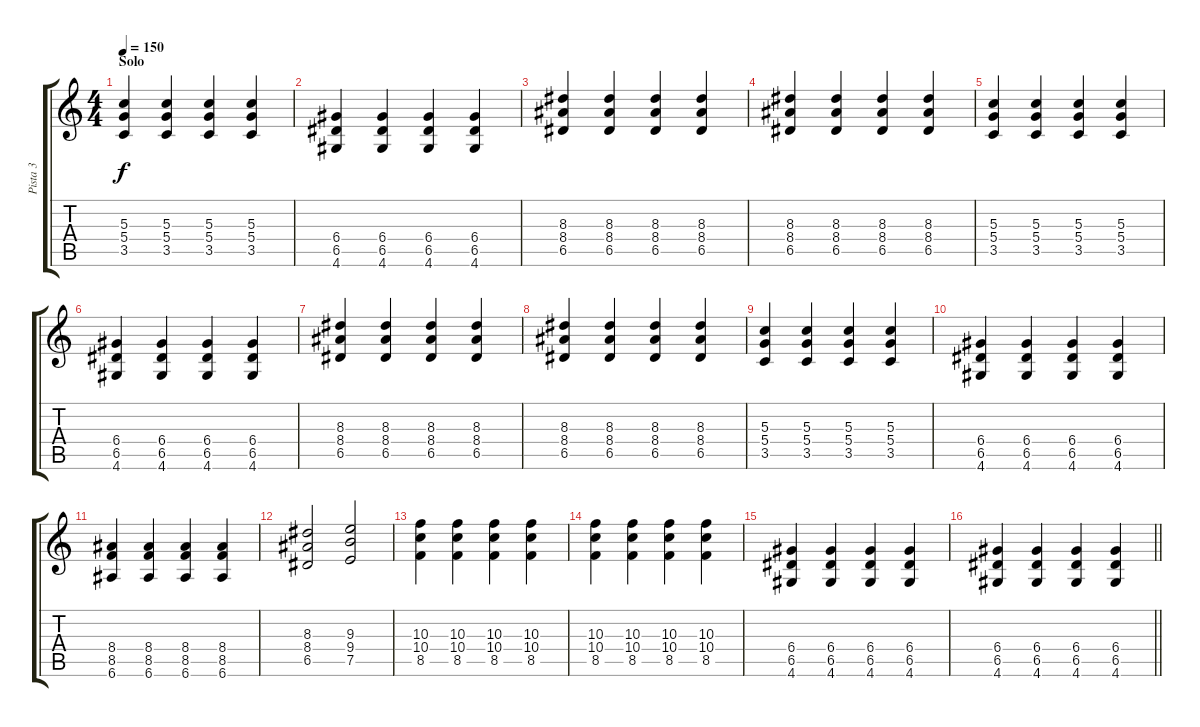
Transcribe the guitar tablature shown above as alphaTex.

\track ("Pista 3" "Pista 3") {instrument distortionguitar}
\staff {score tabs}
\tuning (E4 B3 G3 D3 A2 E2) {hide}
\ts (4 4)
\section ("" "Solo")
\tempo 150
\clef g2
\ks c
(5.3 5.4 3.5).4{dy f} (5.3 5.4 3.5).4 (5.3 5.4 3.5).4 (5.3 5.4 3.5).4 |
(6.4 6.5 4.6).4 (6.4 6.5 4.6).4 (6.4 6.5 4.6).4 (6.4 6.5 4.6).4 |
(8.3 8.4 6.5).4 (8.3 8.4 6.5).4 (8.3 8.4 6.5).4 (8.3 8.4 6.5).4 |
(8.3 8.4 6.5).4 (8.3 8.4 6.5).4 (8.3 8.4 6.5).4 (8.3 8.4 6.5).4 |
(5.3 5.4 3.5).4 (5.3 5.4 3.5).4 (5.3 5.4 3.5).4 (5.3 5.4 3.5).4 |
(6.4 6.5 4.6).4 (6.4 6.5 4.6).4 (6.4 6.5 4.6).4 (6.4 6.5 4.6).4 |
(8.3 8.4 6.5).4 (8.3 8.4 6.5).4 (8.3 8.4 6.5).4 (8.3 8.4 6.5).4 |
(8.3 8.4 6.5).4 (8.3 8.4 6.5).4 (8.3 8.4 6.5).4 (8.3 8.4 6.5).4 |
(5.3 5.4 3.5).4 (5.3 5.4 3.5).4 (5.3 5.4 3.5).4 (5.3 5.4 3.5).4 |
(6.4 6.5 4.6).4 (6.4 6.5 4.6).4 (6.4 6.5 4.6).4 (6.4 6.5 4.6).4 |
(8.4 8.5 6.6).4 (8.4 8.5 6.6).4 (8.4 8.5 6.6).4 (8.4 8.5 6.6).4 |
(8.3 8.4 6.5).2 (9.3 9.4 7.5).2 |
(10.3 10.4 8.5).4 (10.3 10.4 8.5).4 (10.3 10.4 8.5).4 (10.3 10.4 8.5).4 |
(10.3 10.4 8.5).4 (10.3 10.4 8.5).4 (10.3 10.4 8.5).4 (10.3 10.4 8.5).4 |
(6.4 6.5 4.6).4 (6.4 6.5 4.6).4 (6.4 6.5 4.6).4 (6.4 6.5 4.6).4 |
\barLineRight lightlight
(6.4 6.5 4.6).4 (6.4 6.5 4.6).4 (6.4 6.5 4.6).4 (6.4 6.5 4.6).4
